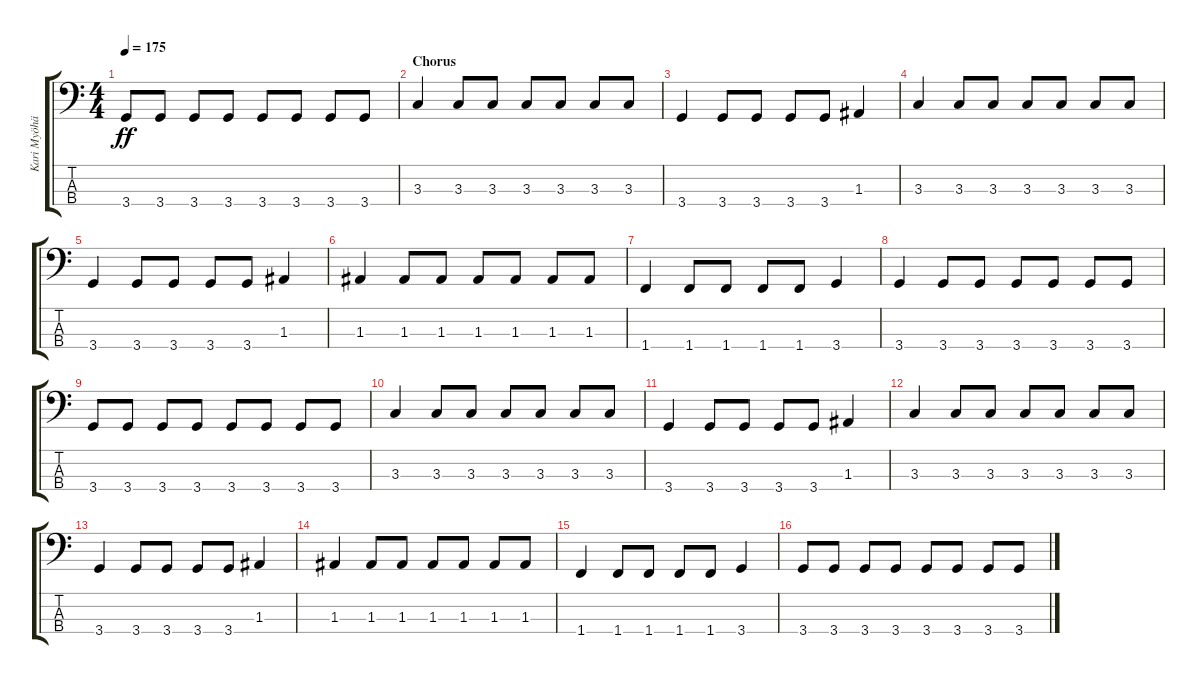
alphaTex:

\track ("Kari Myöhänen-Bass" "Kari Myöhä") {instrument electricbassfinger}
\staff {score tabs}
\tuning (G2 D2 A1 E1) {hide}
\ts (4 4)
\tempo 175
\clef f4
\ks c
3.4.8{dy ff} 3.4.8 3.4.8 3.4.8 3.4.8 3.4.8 3.4.8 3.4.8 |
\section ("" "Chorus")
3.3.4 3.3.8 3.3.8 3.3.8 3.3.8 3.3.8 3.3.8 |
3.4.4 3.4.8 3.4.8 3.4.8 3.4.8 1.3.4 |
3.3.4 3.3.8 3.3.8 3.3.8 3.3.8 3.3.8 3.3.8 |
3.4.4 3.4.8 3.4.8 3.4.8 3.4.8 1.3.4 |
1.3.4 1.3.8 1.3.8 1.3.8 1.3.8 1.3.8 1.3.8 |
1.4.4 1.4.8 1.4.8 1.4.8 1.4.8 3.4.4 |
3.4.4 3.4.8 3.4.8 3.4.8 3.4.8 3.4.8 3.4.8 |
3.4.8 3.4.8 3.4.8 3.4.8 3.4.8 3.4.8 3.4.8 3.4.8 |
3.3.4 3.3.8 3.3.8 3.3.8 3.3.8 3.3.8 3.3.8 |
3.4.4 3.4.8 3.4.8 3.4.8 3.4.8 1.3.4 |
3.3.4 3.3.8 3.3.8 3.3.8 3.3.8 3.3.8 3.3.8 |
3.4.4 3.4.8 3.4.8 3.4.8 3.4.8 1.3.4 |
1.3.4 1.3.8 1.3.8 1.3.8 1.3.8 1.3.8 1.3.8 |
1.4.4 1.4.8 1.4.8 1.4.8 1.4.8 3.4.4 |
3.4.8 3.4.8 3.4.8 3.4.8 3.4.8 3.4.8 3.4.8 3.4.8
